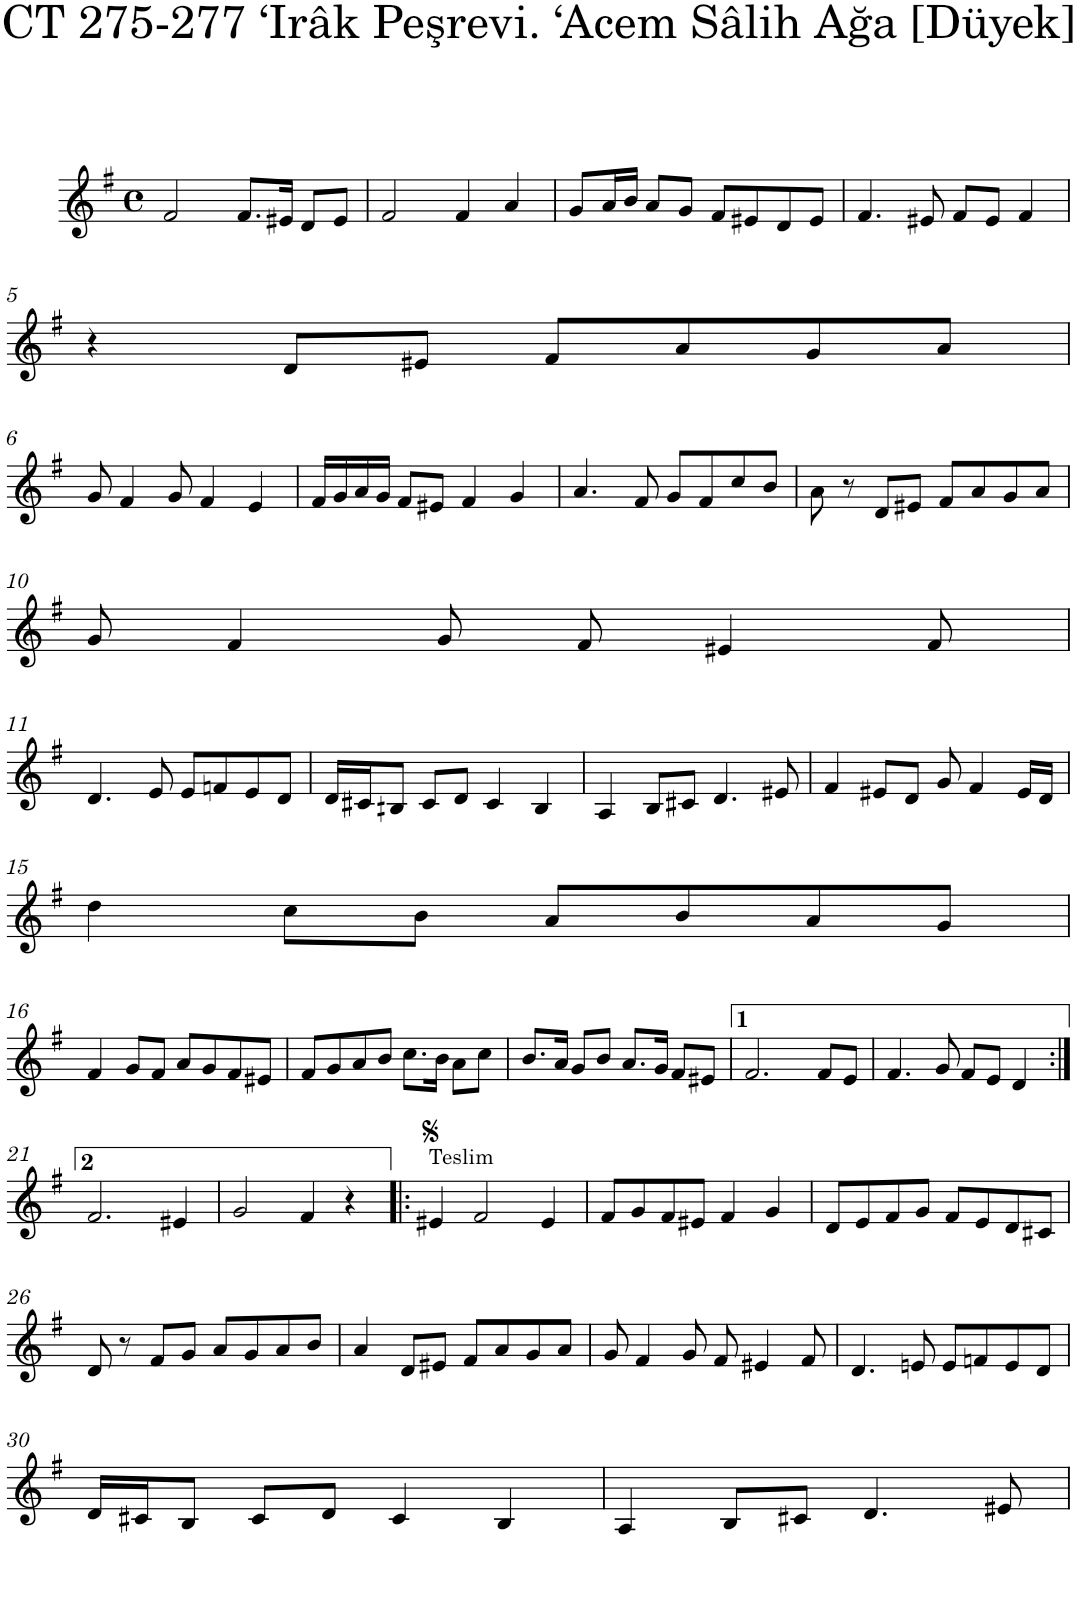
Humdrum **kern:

**kern
*part1
*staff1
*I"Piano
*I'Pno.
*clefG2
*k[f#]
*M4/4
*met(c)
=1
2f#/
8.f#/L
16e#X/Jk
8d/L
8e#/J
=2
2f#/
4f#/
4a/
=3
8g/L
16a/L
16b/JJ
8a/L
8g/J
8f#/L
8e#X/
8d/
8e#/J
=4
4.f#/
8e#X/
8f#/L
8e#/J
4f#/
!!LO:LB:g=z
=5
4r
8d/L
8e#X/J
8f#/L
8a/
8g/
8a/J
!!LO:LB:g=z
=6
8g/
4f#/
8g/
4f#/
4e/
=7
16f#/LL
16g/
16a/
16g/JJ
8f#/L
8e#X/J
4f#/
4g/
=8
4.a/
8f#/
8g/L
8f#/
8cc/
8b/J
=9
8a\
8r
8d/L
8e#X/J
8f#/L
8a/
8g/
8a/J
!!LO:LB:g=z
=10
8g/
4f#/
8g/
8f#/
4e#X/
8f#/
!!LO:LB:g=z
=11
4.d/
8e/
8e/L
8fn/
8e/
8d/J
=12
16d/LL
16c#X/J
8Bn/J
8c#/L
8d/J
4c#/
4B/
=13
4A/
8B/L
8c#X/J
4.d/
8e#X/
=14
4f#/
8e#X/L
8d/J
8g/
4f#/
16e#/LL
16d/JJ
!!LO:LB:g=z
=15
4dd\
8cc\L
8b\J
8a/L
8b/
8a/
8g/J
!!LO:LB:g=z
=16
4f#/
8g/L
8f#/J
8a/L
8g/
8f#/
8e#X/J
=17
8f#/L
8g/
8a/
8b/J
8.cc\L
16b\Jk
8a\L
8cc\J
=18
8.b/L
16a/Jk
8g/L
8b/J
8.a/L
16g/Jk
8f#/L
8e#X/J
=19
2.f#/
8f#/L
8e/J
=20
4.f#/
8g/
8f#/L
8e/J
4d/
!!LO:LB:g=z
=21:|!
2.f#/
4e#X/
=22
2g/
4f#/
4r
=23!|:
!LO:TX:a:t=Teslim
4e#X/
2f#/
4e#/
=24
8f#/L
8g/
8f#/
8e#X/J
4f#/
4g/
=25
8d/L
8e/
8f#/
8g/J
8f#/L
8e/
8d/
8c#X/J
!!LO:LB:g=z
=26
8d/
8r
8f#/L
8g/J
8a/L
8g/
8a/
8b/J
=27
4a/
8d/L
8e#X/J
8f#/L
8a/
8g/
8a/J
=28
8g/
4f#/
8g/
8f#/
4e#X/
8f#/
=29
4.d/
8en/
8e/L
8fn/
8e/
8d/J
!!LO:LB:g=z
=30
16d/LL
16c#X/J
8B/J
8c#/L
8d/J
4c#/
4B/
=31
4A/
8B/L
8c#X/J
4.d/
8e#X/
=
*-
